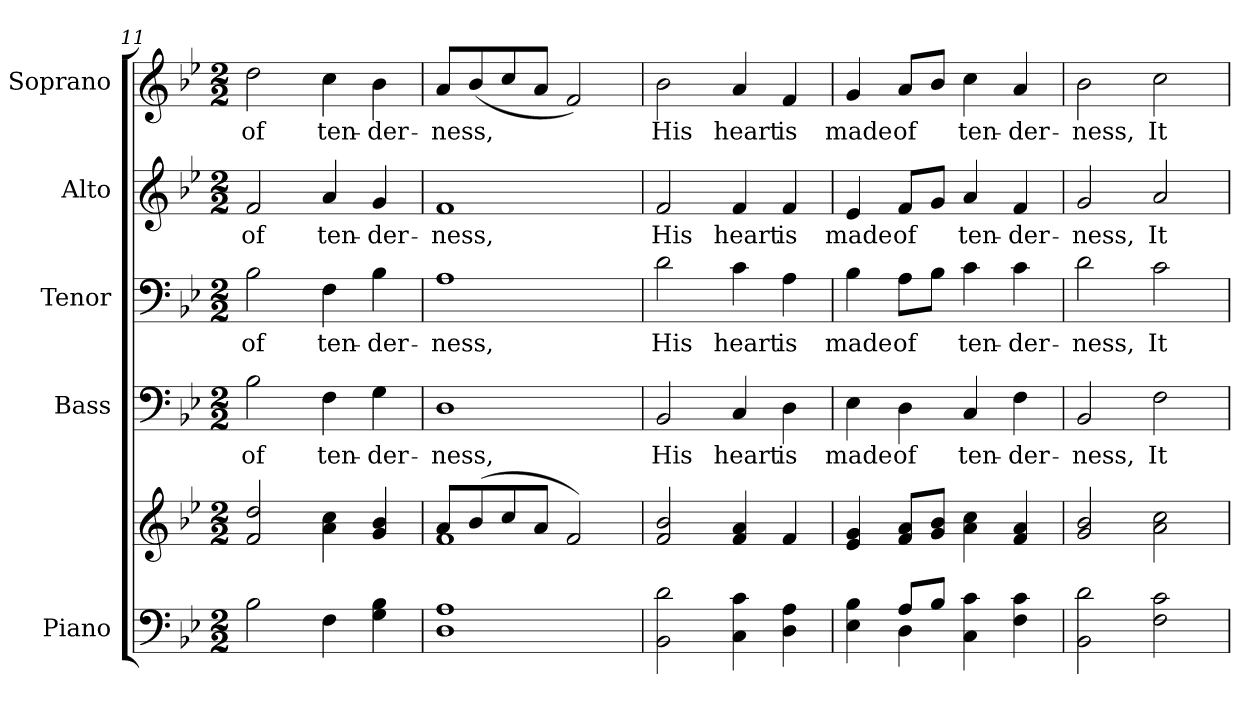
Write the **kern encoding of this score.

**kern	**kern	**kern	**text	**kern	**text	**kern	**text	**kern	**text
*part5	*part5	*part4	*part4	*part3	*part3	*part2	*part2	*part1	*part1
*staff6	*staff5	*staff4	*staff4	*staff3	*staff3	*staff2	*staff2	*staff1	*staff1
*I"Piano	*	*I"Bass	*	*I"Tenor	*	*I"Alto	*	*I"Soprano	*
*I'Pno.	*	*I'B.	*	*I'T.	*	*I'A.	*	*I'S.	*
*clefF4	*clefG2	*clefF4	*	*clefF4	*	*clefG2	*	*clefG2	*
*k[b-e-]	*k[b-e-]	*k[b-e-]	*	*k[b-e-]	*	*k[b-e-]	*	*k[b-e-]	*
*B-:	*B-:	*B-:	*	*B-:	*	*B-:	*	*B-:	*
*M2/2	*M2/2	*M2/2	*	*M2/2	*	*M2/2	*	*M2/2	*
=11	=11	=11	=11	=11	=11	=11	=11	=11	=11
!	!	!	!LO:LY:b:color=#000000	!	!	!	!	!	!
!	!	!	!	!	!LO:LY:b:color=#000000	!	!	!	!
!	!	!	!	!	!	!	!LO:LY:b:color=#000000	!	!
!	!	!	!	!	!	!	!	!	!LO:LY:b:color=#000000
2B-i\	2fi/ 2ddi	2B-i\	of	2B-i\	of	2fi/	of	2ddi\	of
!	!	!	!LO:LY:b:color=#000000	!	!	!	!	!	!
!	!	!	!	!	!LO:LY:b:color=#000000	!	!	!	!
!	!	!	!	!	!	!	!LO:LY:b:color=#000000	!	!
!	!	!	!	!	!	!	!	!	!LO:LY:b:color=#000000
4Fi\	4ai\ 4cci	4Fi\	ten-	4Fi\	ten-	4ai/	ten-	4cci\	ten-
!	!	!	!LO:LY:b:color=#000000	!	!	!	!	!	!
!	!	!	!	!	!LO:LY:b:color=#000000	!	!	!	!
!	!	!	!	!	!	!	!LO:LY:b:color=#000000	!	!
!	!	!	!	!	!	!	!	!	!LO:LY:b:color=#000000
4Gi\ 4B-i	4gi/ 4b-i	4Gi\	-der-	4B-i\	-der-	4gi/	-der-	4b-i\	-der-
=12	=12	=12	=12	=12	=12	=12	=12	=12	=12
*	*^	*	*	*	*	*	*	*	*
!	!	!	!	!LO:LY:b:color=#000000	!	!	!	!	!	!
!	!	!	!	!	!	!LO:LY:b:color=#000000	!	!	!	!
!	!	!	!	!	!	!	!	!LO:LY:b:color=#000000	!	!
!	!	!	!	!	!	!	!	!	!	!LO:LY:b:color=#000000
1Di 1Ai	8ai/L	1fi	1Di	-ness,	1Ai	-ness,	1fi	-ness,	8ai/L	-ness,
.	(8b-i/	.	.	.	.	.	.	.	(8b-i/	.
.	8cci/	.	.	.	.	.	.	.	8cci/	.
.	8ai/J	.	.	.	.	.	.	.	8ai/J	.
.	2fi/)	.	.	.	.	.	.	.	2fi/)	.
*	*v	*v	*	*	*	*	*	*	*	*
!!LO:PB:g=z
=13	=13	=13	=13	=13	=13	=13	=13	=13	=13
!	!	!	!LO:LY:b:color=#000000	!	!	!	!	!	!
!	!	!	!	!	!LO:LY:b:color=#000000	!	!	!	!
!	!	!	!	!	!	!	!LO:LY:b:color=#000000	!	!
!	!	!	!	!	!	!	!	!	!LO:LY:b:color=#000000
2BB-i\ 2di	2fi/ 2b-i	2BB-i/	His	2di\	His	2fi/	His	2b-i\	His
!	!	!	!LO:LY:b:color=#000000	!	!	!	!	!	!
!	!	!	!	!	!LO:LY:b:color=#000000	!	!	!	!
!	!	!	!	!	!	!	!LO:LY:b:color=#000000	!	!
!	!	!	!	!	!	!	!	!	!LO:LY:b:color=#000000
4Ci\ 4ci	4fi/ 4ai	4Ci/	heart	4ci\	heart	4fi/	heart	4ai/	heart
!	!	!	!LO:LY:b:color=#000000	!	!	!	!	!	!
!	!	!	!	!	!LO:LY:b:color=#000000	!	!	!	!
!	!	!	!	!	!	!	!LO:LY:b:color=#000000	!	!
!	!	!	!	!	!	!	!	!	!LO:LY:b:color=#000000
4Di\ 4Ai	4fi/	4Di\	is	4Ai\	is	4fi/	is	4fi/	is
=14	=14	=14	=14	=14	=14	=14	=14	=14	=14
*^	*	*	*	*	*	*	*	*	*
!	!	!	!	!LO:LY:b:color=#000000	!	!	!	!	!	!
!	!	!	!	!	!	!LO:LY:b:color=#000000	!	!	!	!
!	!	!	!	!	!	!	!	!LO:LY:b:color=#000000	!	!
!	!	!	!	!	!	!	!	!	!	!LO:LY:b:color=#000000
4E-i\ 4B-i	4ryy	4e-i/ 4gi	4E-i\	made	4B-i\	made	4e-i/	made	4gi/	made
!	!	!	!	!LO:LY:b:color=#000000	!	!	!	!	!	!
!	!	!	!	!	!	!LO:LY:b:color=#000000	!	!	!	!
!	!	!	!	!	!	!	!	!LO:LY:b:color=#000000	!	!
!	!	!	!	!	!	!	!	!	!	!LO:LY:b:color=#000000
8Ai/L	4Di\	8fi/ 8aiL	4Di\	of	8Ai\L	of	8fi/L	of	8ai/L	of
8B-i/J	.	8gi/ 8b-iJ	.	.	8B-i\J	.	8gi/J	.	8b-i/J	.
!	!	!	!	!LO:LY:b:color=#000000	!	!	!	!	!	!
!	!	!	!	!	!	!LO:LY:b:color=#000000	!	!	!	!
!	!	!	!	!	!	!	!	!LO:LY:b:color=#000000	!	!
!	!	!	!	!	!	!	!	!	!	!LO:LY:b:color=#000000
4Ci\ 4ci	2ryy	4ai\ 4cci	4Ci/	ten-	4ci\	ten-	4ai/	ten-	4cci\	ten-
!	!	!	!	!LO:LY:b:color=#000000	!	!	!	!	!	!
!	!	!	!	!	!	!LO:LY:b:color=#000000	!	!	!	!
!	!	!	!	!	!	!	!	!LO:LY:b:color=#000000	!	!
!	!	!	!	!	!	!	!	!	!	!LO:LY:b:color=#000000
4Fi\ 4ci	.	4fi/ 4ai	4Fi\	-der-	4ci\	-der-	4fi/	-der-	4ai/	-der-
*v	*v	*	*	*	*	*	*	*	*	*
=15	=15	=15	=15	=15	=15	=15	=15	=15	=15
!	!	!	!LO:LY:b:color=#000000	!	!	!	!	!	!
!	!	!	!	!	!LO:LY:b:color=#000000	!	!	!	!
!	!	!	!	!	!	!	!LO:LY:b:color=#000000	!	!
!	!	!	!	!	!	!	!	!	!LO:LY:b:color=#000000
2BB-i\ 2di	2gi/ 2b-i	2BB-i/	-ness,	2di\	-ness,	2gi/	-ness,	2b-i\	-ness,
!	!	!	!LO:LY:b:color=#000000	!	!	!	!	!	!
!	!	!	!	!	!LO:LY:b:color=#000000	!	!	!	!
!	!	!	!	!	!	!	!LO:LY:b:color=#000000	!	!
!	!	!	!	!	!	!	!	!	!LO:LY:b:color=#000000
2Fi\ 2ci	2ai\ 2cci	2Fi\	It	2ci\	It	2ai/	It	2cci\	It
=	=	=	=	=	=	=	=	=	=
*-	*-	*-	*-	*-	*-	*-	*-	*-	*-
